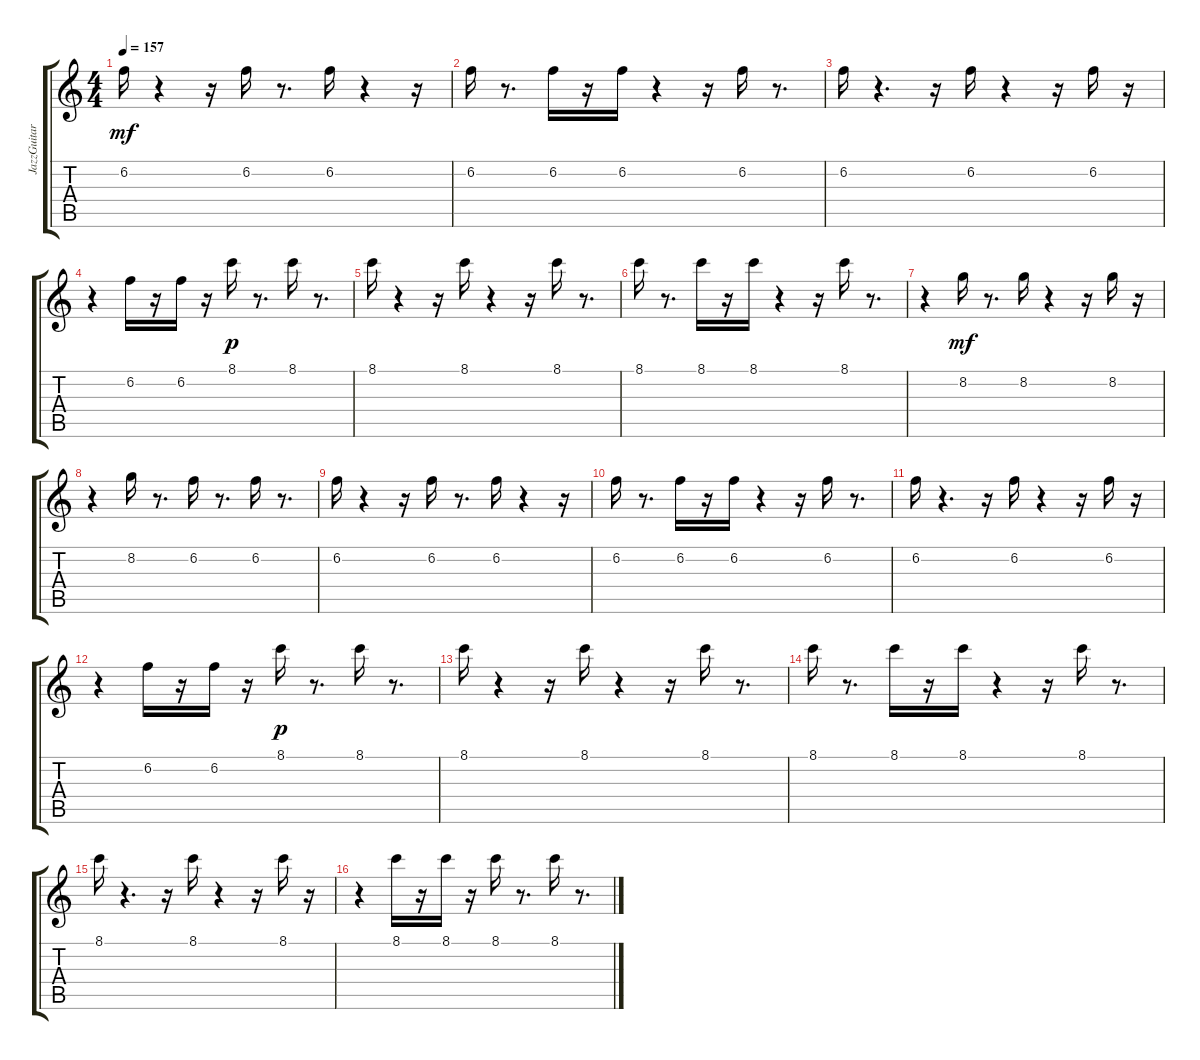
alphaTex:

\track ("JazzGuitar          " "JazzGuitar") {instrument electricguitarjazz}
\staff {score tabs}
\tuning (E4 B3 G3 D3 A2 E2) {hide}
\ts (4 4)
\tempo 157
\clef g2
\ks c
6.2.16{dy mf} r.4 r.16 6.2.16 r.8{d} 6.2.16 r.4 r.16 |
6.2.16 r.8{d} 6.2.16 r.16 6.2.16 r.4 r.16 6.2.16 r.8{d} |
6.2.16 r.4{d} r.16 6.2.16 r.4 r.16 6.2.16 r.16 |
r.4 6.2.16 r.16 6.2.16 r.16 8.1.16{dy p} r.8{d} 8.1.16 r.8{d} |
8.1.16 r.4 r.16 8.1.16 r.4 r.16 8.1.16 r.8{d} |
8.1.16 r.8{d} 8.1.16 r.16 8.1.16 r.4 r.16 8.1.16 r.8{d} |
r.4 8.2.16{dy mf} r.8{d} 8.2.16 r.4 r.16 8.2.16 r.16 |
r.4 8.2.16 r.8{d} 6.2.16 r.8{d} 6.2.16 r.8{d} |
6.2.16 r.4 r.16 6.2.16 r.8{d} 6.2.16 r.4 r.16 |
6.2.16 r.8{d} 6.2.16 r.16 6.2.16 r.4 r.16 6.2.16 r.8{d} |
6.2.16 r.4{d} r.16 6.2.16 r.4 r.16 6.2.16 r.16 |
r.4 6.2.16 r.16 6.2.16 r.16 8.1.16{dy p} r.8{d} 8.1.16 r.8{d} |
8.1.16 r.4 r.16 8.1.16 r.4 r.16 8.1.16 r.8{d} |
8.1.16 r.8{d} 8.1.16 r.16 8.1.16 r.4 r.16 8.1.16 r.8{d} |
8.1.16 r.4{d} r.16 8.1.16 r.4 r.16 8.1.16 r.16 |
r.4 8.1.16 r.16 8.1.16 r.16 8.1.16 r.8{d} 8.1.16 r.8{d}
